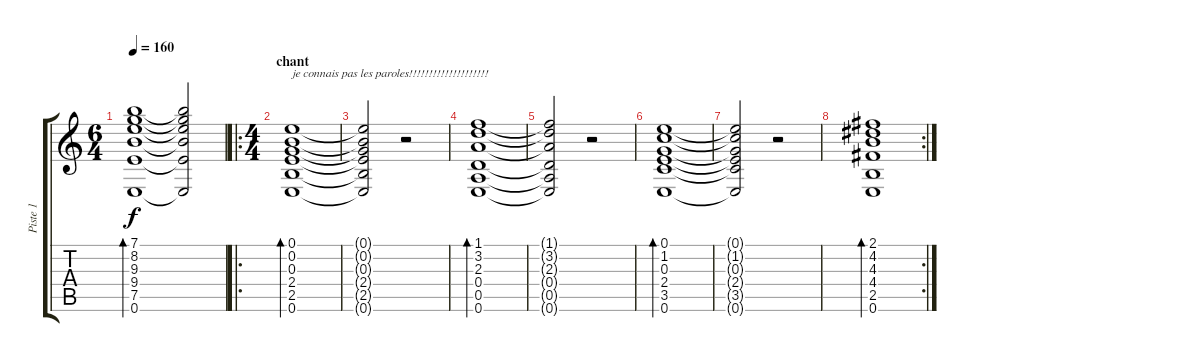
\track ("Piste 1" "Piste 1") {instrument acousticguitarsteel}
\staff {score tabs}
\tuning (E4 B3 G3 D3 A2 E2) {hide}
\ts (6 4)
\tempo 160
\clef g2
\ks c
(7.1 8.2 9.3 9.4 7.5 0.6).1{bd 480 dy f} (7.1{t} 8.2{t} 9.3{t} 9.4{t} 7.5{t} 0.6{t}).2 |
\ro
\ts (4 4)
\section ("" "chant")
(0.1 0.2 0.3 2.4 2.5 0.6).1{bd 480 txt "je connais pas les paroles!!!!!!!!!!!!!!!!!!!!"} |
(0.1{t} 0.2{t} 0.3{t} 2.4{t} 2.5{t} 0.6{t}).2 r.2 |
(1.1 3.2 2.3 0.4 0.5 0.6).1{bd 480} |
(1.1{t} 3.2{t} 2.3{t} 0.4{t} 0.5{t} 0.6{t}).2 r.2 |
(0.1 1.2 0.3 2.4 3.5 0.6).1{bd 480} |
(0.1{t} 1.2{t} 0.3{t} 2.4{t} 3.5{t} 0.6{t}).2 r.2 |
\rc 2
(2.1 4.2 4.3 4.4 2.5 0.6).1{bd 480}
